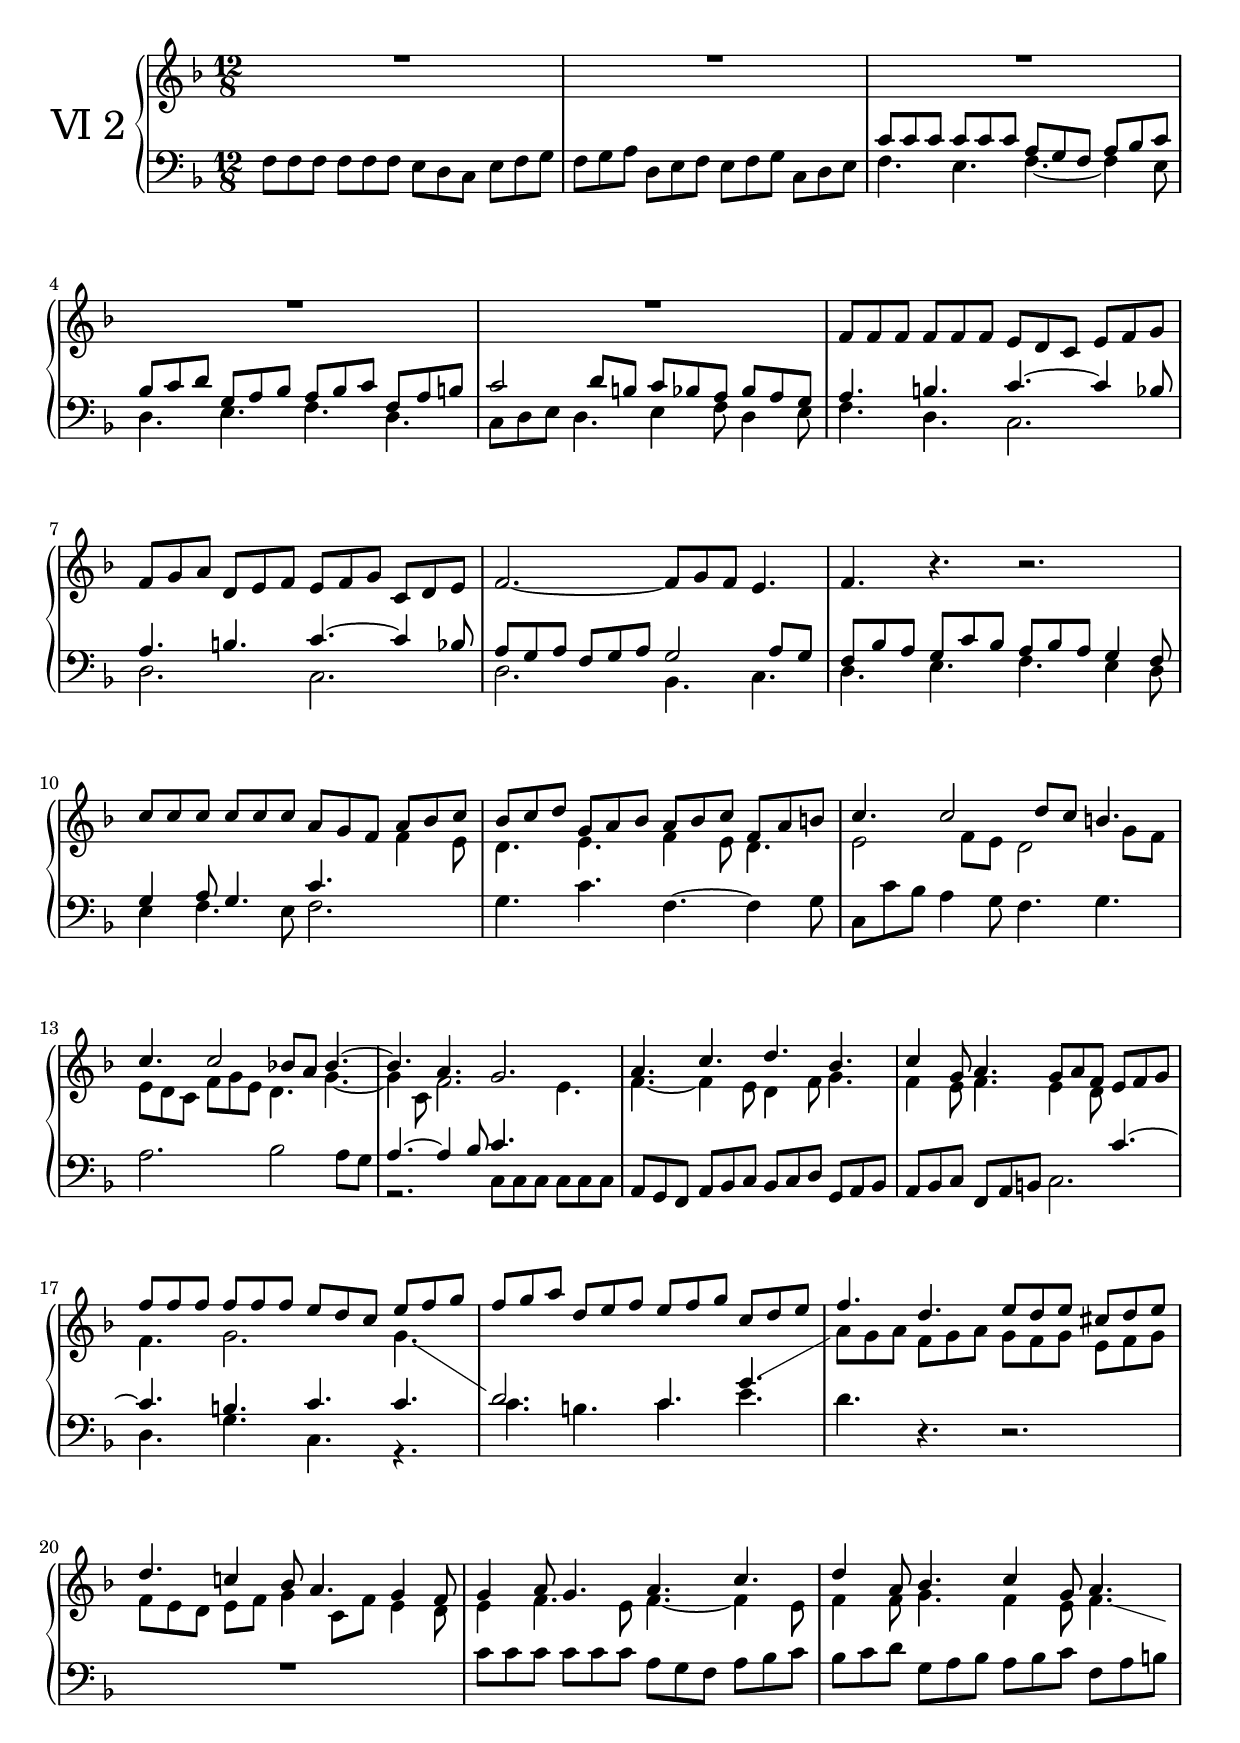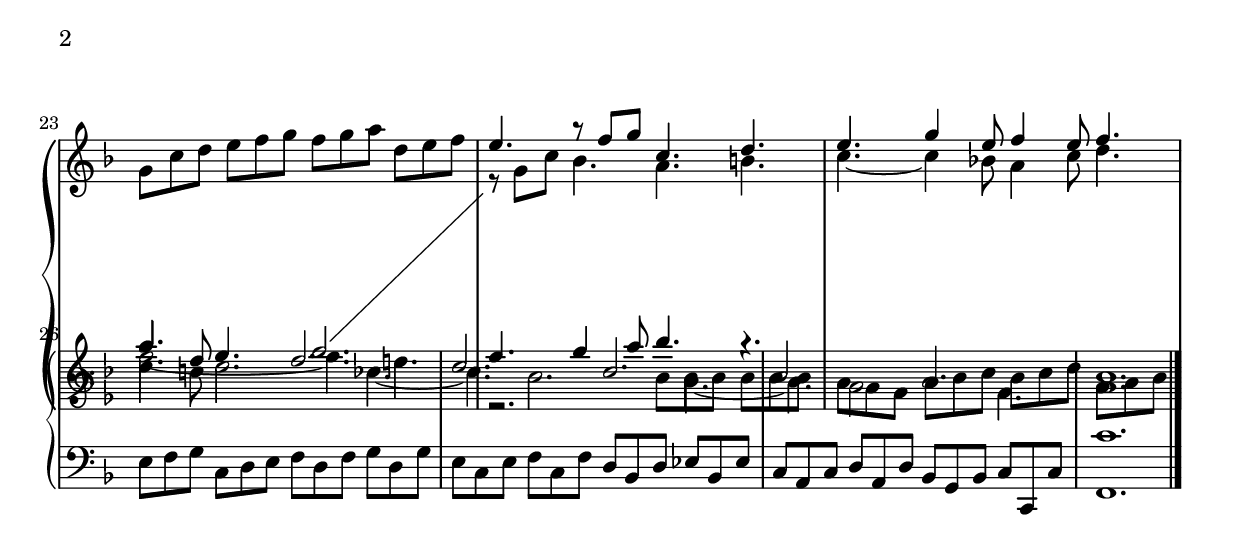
soprii = \relative c''
{
	\time 12/8
	\key f \major
	R1. | 
	R1. | 
	R1. | 
	R1. | 
	R1. | 
	s1. |
	s1. |
	s1. |
	s1. |
	c8 c c  c c c  a g f a bes c |
	bes c d g, a bes a bes c f, a b |
	c4. c2 d8 c b4. |
	c4. c2 bes8 a bes4. ~|
	bes a g2. |
	s1. |
	s1. |
	f'8 f f f f f e d c e f g |
	f g a d, e f e f g c, d e |
	f4. d e8 d e cis d e |
	d4. c4 bes8 a4. g4 f8 |
	g4 a8 g4. a c |
	d4 a8 bes4. c4 g8 a4. |
	\oneVoice g8 c d e f g f g a d, e f | \voiceOne
	e4. r8 f g c,4. d |
	e g4 e8 f4 e8 f4. |
	g4 d8 e4. d2. |
	c2. bes |
	a g |
	a1. |
	\bar "|."
}

altoii = \relative c'
{
	\showStaffSwitch
	R1. | 
	R1. | 
	R1. | 
	R1. | 
	R1. | 
	\oneVoice f8 f f f f f e d c e f g |
	f g a d, e f e f g c, d e |
	f2. ~ f8 g f e4. |
	f r r2. | \voiceTwo
	s2. s4. f4 e8  |
	d4. e f4 e8 d4. |
	e2 f8 e d2 g8 f |
	e d c f g e d4. g ~ |
	g4 c,8 f2. e4. |
	\voiceOne a c d bes c4 g8 a4. g8 a f e f g | \voiceTwo
	f4. g2. g4. |
	\change Staff="down" \voiceOne d2. c4. g' | \change Staff="up" \voiceTwo
	a8 g a f g a g f g e f g |
	f e d e f g4 c,8 f e4 d8 |
	e4 f4. e8 f4. ~ f4 e8 |
	f4 f8 g4. f4 e8 f4. |
	\change Staff="down" \voiceOne e2. d | \change Staff="up" \voiceTwo
	r8 g c bes4. a b |
	c4. ~ c4 bes8 a4 c8 d4. |
	c4 b8 c2. bes4. ~ |
	bes a2. g4. ~|
	g f2. e4. |
	f1. |
}

tenorii = \relative c'
{
	s1. |
	s1. |
	c8 c c  c c c a g f a bes c |
	bes c d g, a bes a bes c f, a b |
	c2 d8 b c bes a bes a g |
	a4. b c ~ c4 bes8 |
	a4. b c ~ c4 bes8 |
	a g a f g a g2 a8 g |
	f8 bes a g c bes a bes a g4 f8 |
	g4 a8 g4. c s |
	\oneVoice g c f, ~ f4 g8 |
	c, c' bes a4 g8 f4. g |
	a2. bes2 a8 g | \voiceOne
	a4. ~ a4 bes8 c4. s |
	\change Staff="up" \voiceTwo f ~ f4 e8 d4 f8 g4. |
	f4 e8 f4. e4 d8 \change Staff="down" \voiceOne c4. ~ |
	c b c c |
	\voiceTwo c b c e |
	\oneVoice d r r2. | \voiceOne
	R1. | 
	\voiceTwo c8 c c c c c a g f a bes c |
	bes c d g, a bes a bes c f, a b |
	c2. ~ c4. b |
	\voiceOne c d4 e8 f4. r |
	s1. |
	s1. |
	s1. |
	s1. |
	c1. |
}

bassii = \relative c
{
	\key f \major
	\showStaffSwitch
	%\change Staff = "up"
	\clef bass

	f8 f f f f f e d c e f g |
	f g a d, e f e f g c, d e |
	f4. e f ~ f4 e8 |
	d4. e f d |
	c8 d e d4. e4 f8 d4 e8 |
	f4. d c2. |
	d c |
	d bes4. c |
	d e f e4 d8 |
	e4 f4. e8 f2. |
	s1. |
	s1. |
	s1. |
	r2. c8 c c c c c |
	\oneVoice a g f a bes c bes c d g, a bes |
	a bes c f, a b \voiceTwo c2. |
	d4. g c, r |
	s1. |
	s1. |
	R1. |
	s1. |
	s1. |
	s1. |
	r2. f8 f f f f f|
	\oneVoice e d c e f g f g a d, e f |
	e f g c, d e f d f g d g |
	e c e f c f d bes d ees bes ees |
	c a c d a d bes g bes c c, c' |
	\voiceTwo f,1. |
}

\include "merge.ly"
\score
{
	\new PianoStaff <<
		\accidentalStyle "piano"

		\set PianoStaff.instrumentName = # "Ⅵ 2"
		\new Staff = "up" << { \soprii } \\ {\altoii} >>
		\new Staff = "down" << {\tenorii} \\ {\bassii} >>
	>>
	\layout 
	{
		\context { \PianoStaff \override InstrumentName #'font-size = #5  }
		\context { \Staff \consists #merge-rests-engraver }
		\context { \Staff \consists #merge-mmrests-engraver }
		\context 
		{
			%\Score
			%\override SpacingSpanner.common-shortest-duration = #(ly:make-moment 1/8)
		}
	}
	\midi {\tempo 4=100}
}